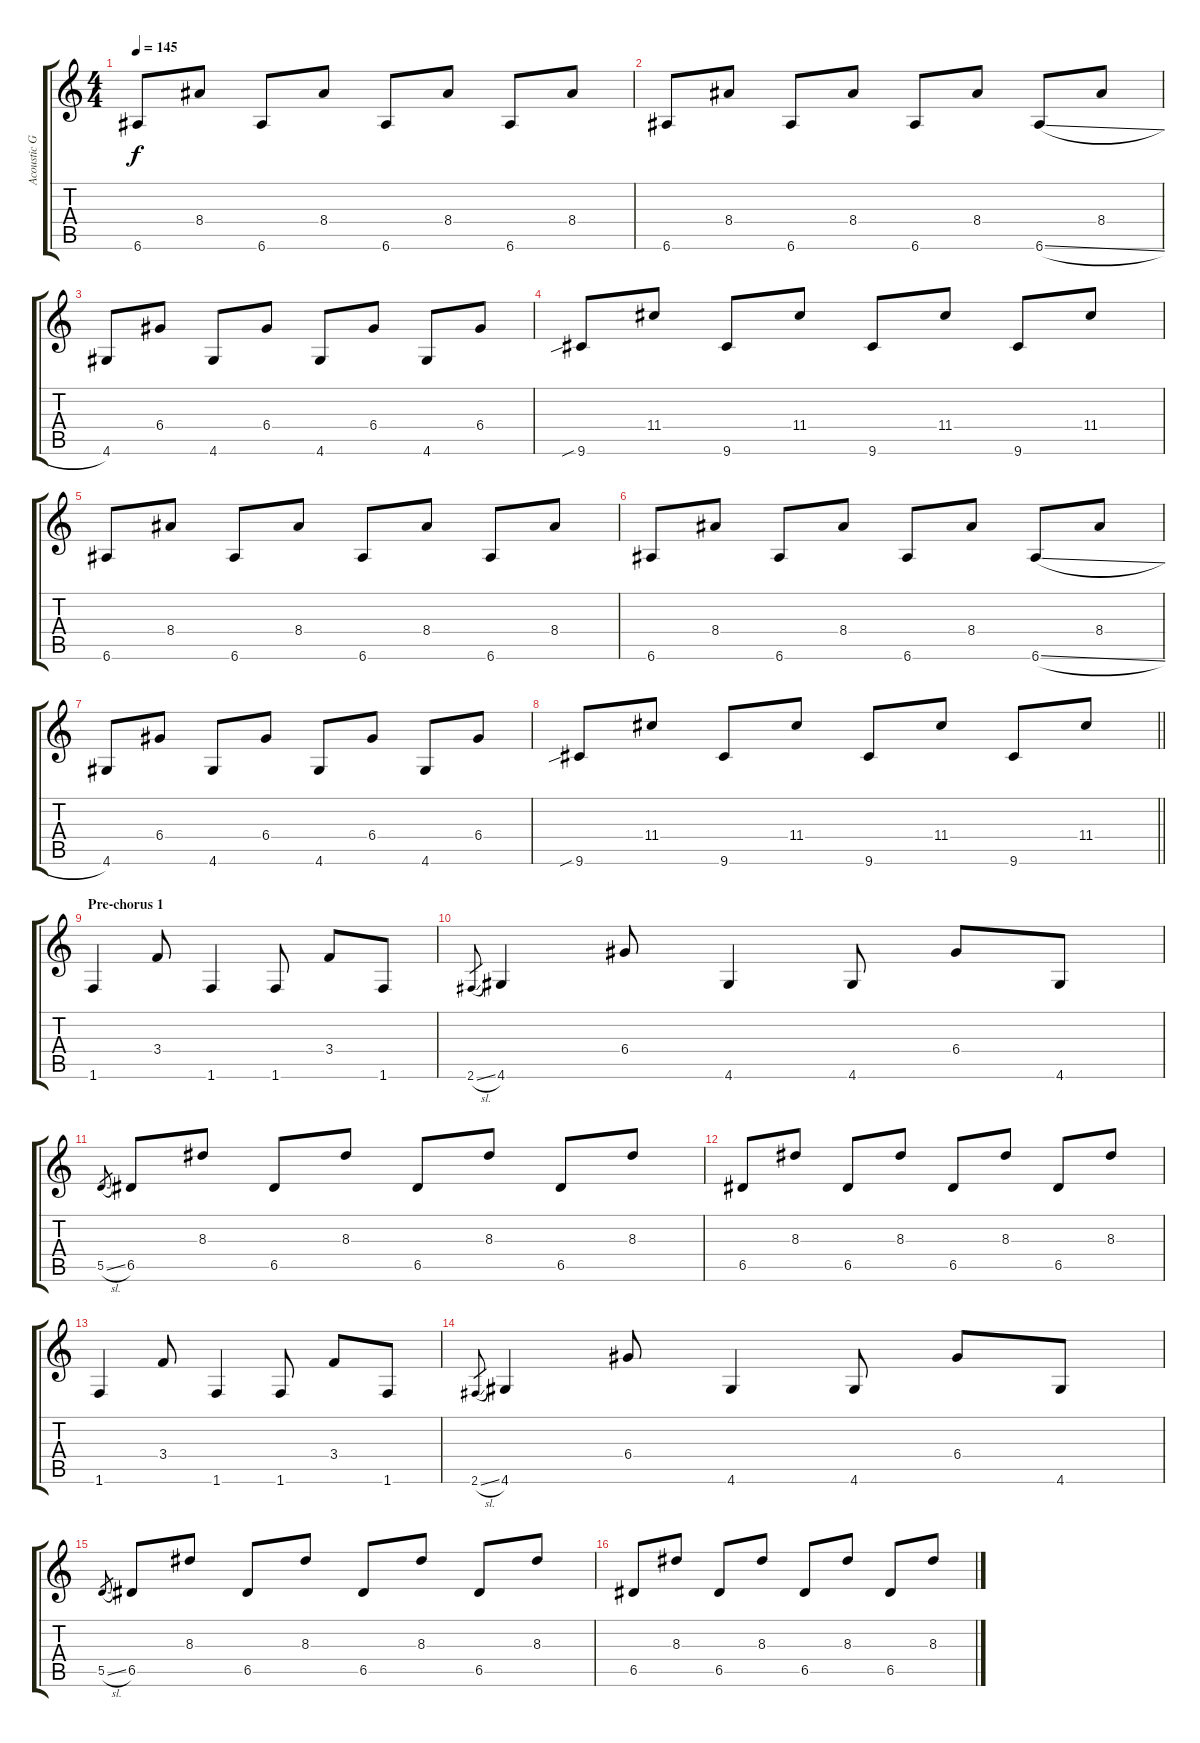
\track ("Acoustic Guitar" "Acoustic G") {instrument acousticguitarsteel}
\staff {score tabs}
\tuning (E4 B3 G3 D3 A2 E2) {hide}
\ts (4 4)
\tempo 145
\clef g2
\ks c
6.6.8{dy f} 8.4.8 6.6.8 8.4.8 6.6.8 8.4.8 6.6.8 8.4.8 |
6.6.8 8.4.8 6.6.8 8.4.8 6.6.8 8.4.8 6.6{sl}.8 8.4.8 |
4.6.8 6.4.8 4.6.8 6.4.8 4.6.8 6.4.8 4.6.8 6.4.8 |
9.6{sib}.8 11.4.8 9.6.8 11.4.8 9.6.8 11.4.8 9.6.8 11.4.8 |
6.6.8 8.4.8 6.6.8 8.4.8 6.6.8 8.4.8 6.6.8 8.4.8 |
6.6.8 8.4.8 6.6.8 8.4.8 6.6.8 8.4.8 6.6{sl}.8 8.4.8 |
4.6.8 6.4.8 4.6.8 6.4.8 4.6.8 6.4.8 4.6.8 6.4.8 |
\barLineRight lightlight
9.6{sib}.8 11.4.8 9.6.8 11.4.8 9.6.8 11.4.8 9.6.8 11.4.8 |
\section ("" "Pre-chorus 1")
1.6.4 3.4.8 1.6.4 1.6.8 3.4.8 1.6.8 |
2.6{sl}.8{gr} 4.6.4 6.4.8 4.6.4 4.6.8 6.4.8 4.6.8 |
5.5{sl}.8{gr} 6.5.8 8.3.8 6.5.8 8.3.8 6.5.8 8.3.8 6.5.8 8.3.8 |
6.5.8 8.3.8 6.5.8 8.3.8 6.5.8 8.3.8 6.5.8 8.3.8 |
1.6.4 3.4.8 1.6.4 1.6.8 3.4.8 1.6.8 |
2.6{sl}.8{gr} 4.6.4 6.4.8 4.6.4 4.6.8 6.4.8 4.6.8 |
5.5{sl}.8{gr} 6.5.8 8.3.8 6.5.8 8.3.8 6.5.8 8.3.8 6.5.8 8.3.8 |
6.5.8 8.3.8 6.5.8 8.3.8 6.5.8 8.3.8 6.5.8 8.3.8
